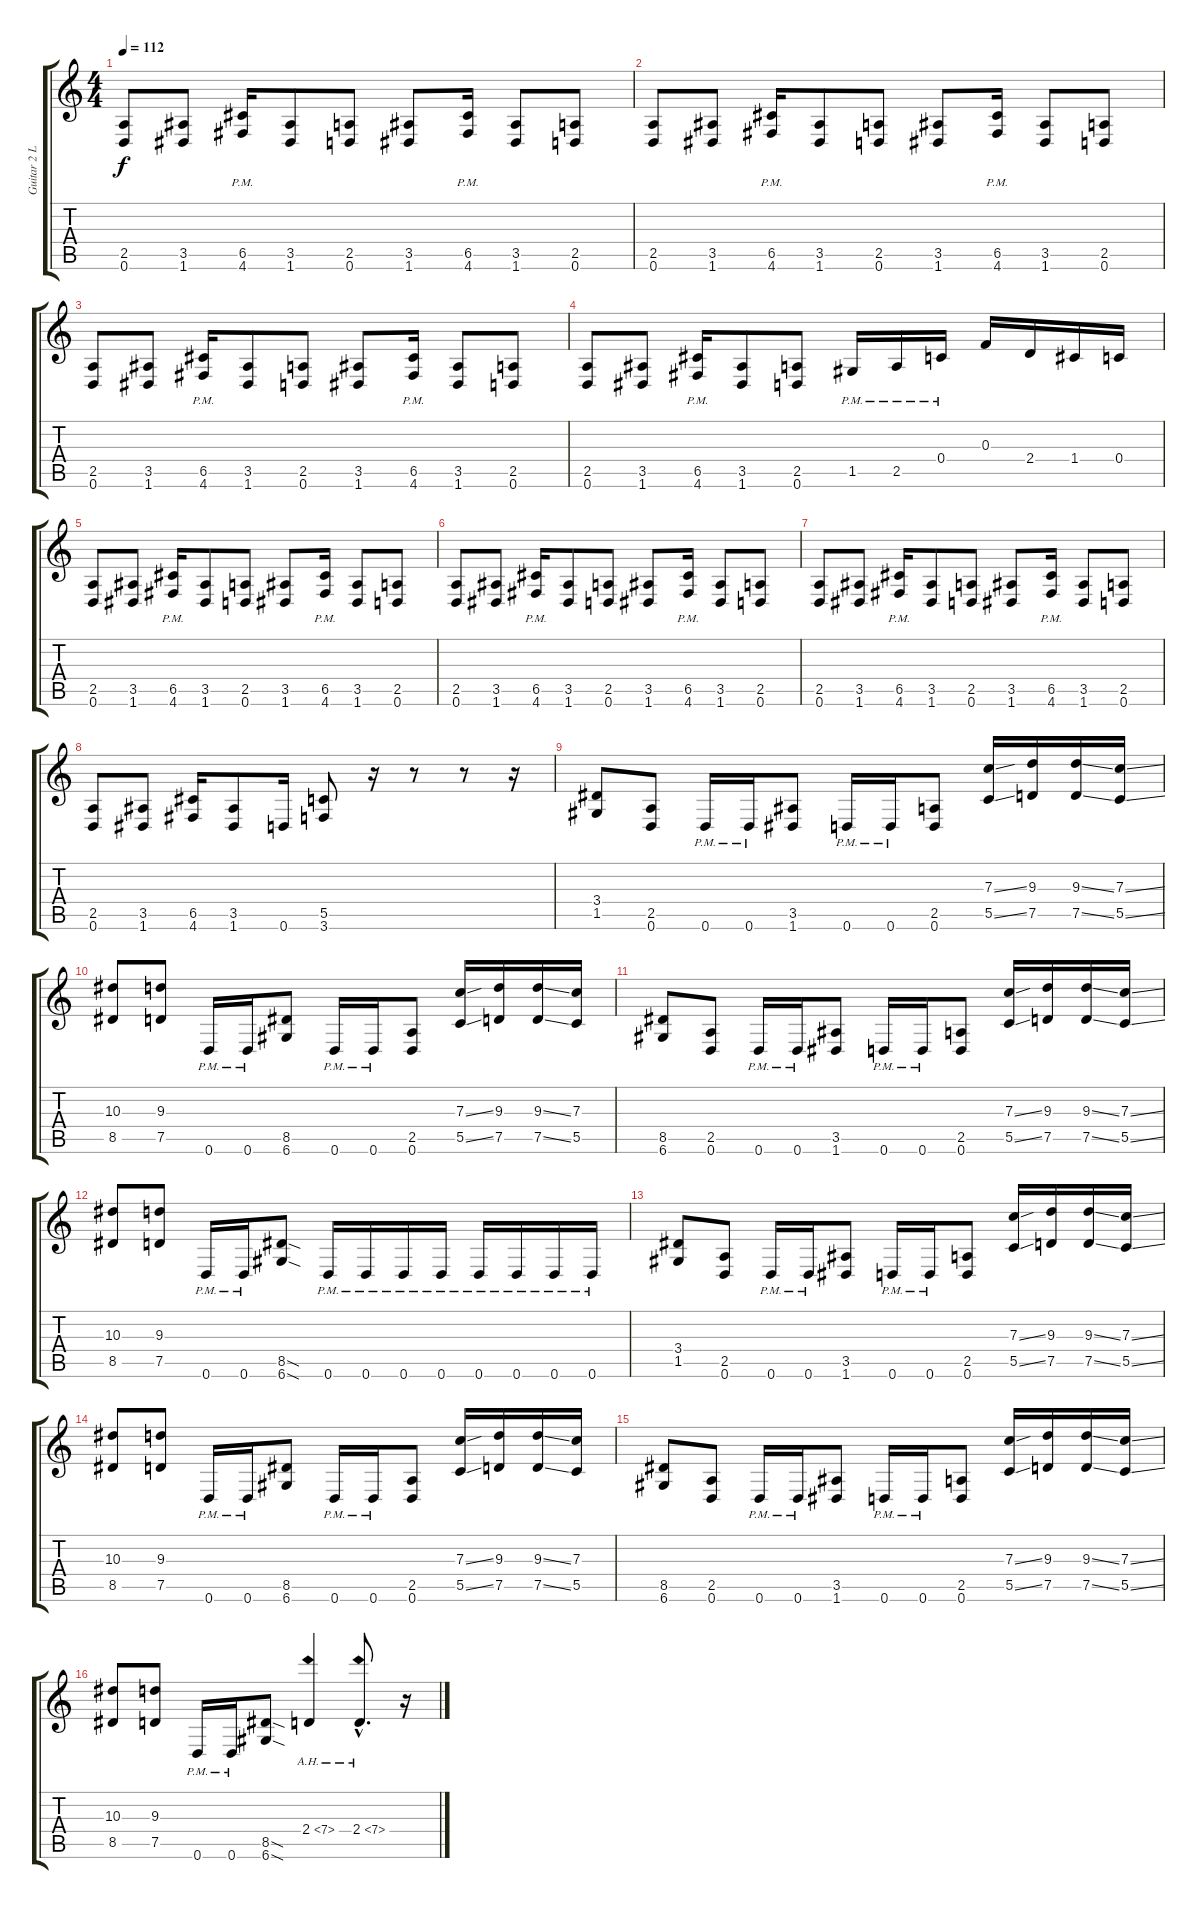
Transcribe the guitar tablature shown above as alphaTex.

\track ("Guitar 2 Logan Mader" "Guitar 2 L") {instrument overdrivenguitar}
\staff {score tabs}
\tuning (D4 A3 F3 C3 G2 D2) {hide}
\ts (4 4)
\tempo 112
\clef g2
\ks c
(2.5 0.6).8{dy f} (3.5 1.6).8 (6.5{pm} 4.6{pm}).16 (3.5 1.6).8 (2.5 0.6).8 (3.5 1.6).8 (6.5{pm} 4.6{pm}).16 (3.5 1.6).8 (2.5 0.6).8 |
(2.5 0.6).8 (3.5 1.6).8 (6.5{pm} 4.6{pm}).16 (3.5 1.6).8 (2.5 0.6).8 (3.5 1.6).8 (6.5{pm} 4.6{pm}).16 (3.5 1.6).8 (2.5 0.6).8 |
(2.5 0.6).8 (3.5 1.6).8 (6.5{pm} 4.6{pm}).16 (3.5 1.6).8 (2.5 0.6).8 (3.5 1.6).8 (6.5{pm} 4.6{pm}).16 (3.5 1.6).8 (2.5 0.6).8 |
(2.5 0.6).8 (3.5 1.6).8 (6.5{pm} 4.6{pm}).16 (3.5 1.6).8 (2.5 0.6).8 1.5{pm}.16 2.5{pm}.16 0.4{pm}.16 0.3.16 2.4.16 1.4.16 0.4.16 |
(2.5 0.6).8 (3.5 1.6).8 (6.5{pm} 4.6{pm}).16 (3.5 1.6).8 (2.5 0.6).8 (3.5 1.6).8 (6.5{pm} 4.6{pm}).16 (3.5 1.6).8 (2.5 0.6).8 |
(2.5 0.6).8 (3.5 1.6).8 (6.5{pm} 4.6{pm}).16 (3.5 1.6).8 (2.5 0.6).8 (3.5 1.6).8 (6.5{pm} 4.6{pm}).16 (3.5 1.6).8 (2.5 0.6).8 |
(2.5 0.6).8 (3.5 1.6).8 (6.5{pm} 4.6{pm}).16 (3.5 1.6).8 (2.5 0.6).8 (3.5 1.6).8 (6.5{pm} 4.6{pm}).16 (3.5 1.6).8 (2.5 0.6).8 |
(2.5 0.6).8 (3.5 1.6).8 (6.5 4.6).16 (3.5 1.6).8 0.6.16 (5.5 3.6).8 r.16 r.8 r.8 r.16 |
(3.4 1.5).8 (2.5 0.6).8 0.6{pm}.16 0.6{pm}.16 (3.5 1.6).8 0.6{pm}.16 0.6{pm}.16 (2.5 0.6).8 (7.3{ss} 5.5{ss}).16 (9.3 7.5).16 (9.3{ss} 7.5{ss}).16 (7.3{ss} 5.5{ss}).16 |
(10.3 8.5).8 (9.3 7.5).8 0.6{pm}.16 0.6{pm}.16 (8.5 6.6).8 0.6{pm}.16 0.6{pm}.16 (2.5 0.6).8 (7.3{ss} 5.5{ss}).16 (9.3 7.5).16 (9.3{ss} 7.5{ss}).16 (7.3 5.5).16 |
(8.5 6.6).8 (2.5 0.6).8 0.6{pm}.16 0.6{pm}.16 (3.5 1.6).8 0.6{pm}.16 0.6{pm}.16 (2.5 0.6).8 (7.3{ss} 5.5{ss}).16 (9.3 7.5).16 (9.3{ss} 7.5{ss}).16 (7.3{ss} 5.5{ss}).16 |
(10.3 8.5).8 (9.3 7.5).8 0.6{pm}.16 0.6{pm}.16 (8.5{sod} 6.6{sod}).8 0.6{pm}.16 0.6{pm}.16 0.6{pm}.16 0.6{pm}.16 0.6{pm}.16 0.6{pm}.16 0.6{pm}.16 0.6{pm}.16 |
(3.4 1.5).8 (2.5 0.6).8 0.6{pm}.16 0.6{pm}.16 (3.5 1.6).8 0.6{pm}.16 0.6{pm}.16 (2.5 0.6).8 (7.3{ss} 5.5{ss}).16 (9.3 7.5).16 (9.3{ss} 7.5{ss}).16 (7.3{ss} 5.5{ss}).16 |
(10.3 8.5).8 (9.3 7.5).8 0.6{pm}.16 0.6{pm}.16 (8.5 6.6).8 0.6{pm}.16 0.6{pm}.16 (2.5 0.6).8 (7.3{ss} 5.5{ss}).16 (9.3 7.5).16 (9.3{ss} 7.5{ss}).16 (7.3 5.5).16 |
(8.5 6.6).8 (2.5 0.6).8 0.6{pm}.16 0.6{pm}.16 (3.5 1.6).8 0.6{pm}.16 0.6{pm}.16 (2.5 0.6).8 (7.3{ss} 5.5{ss}).16 (9.3 7.5).16 (9.3{ss} 7.5{ss}).16 (7.3{ss} 5.5{ss}).16 |
(10.3 8.5).8 (9.3 7.5).8 0.6{pm}.16 0.6{pm}.16 (8.5{sod} 6.6{sod}).8 2.4{ah 5}.4 2.4{ah 5 hac}.8{d} r.16
